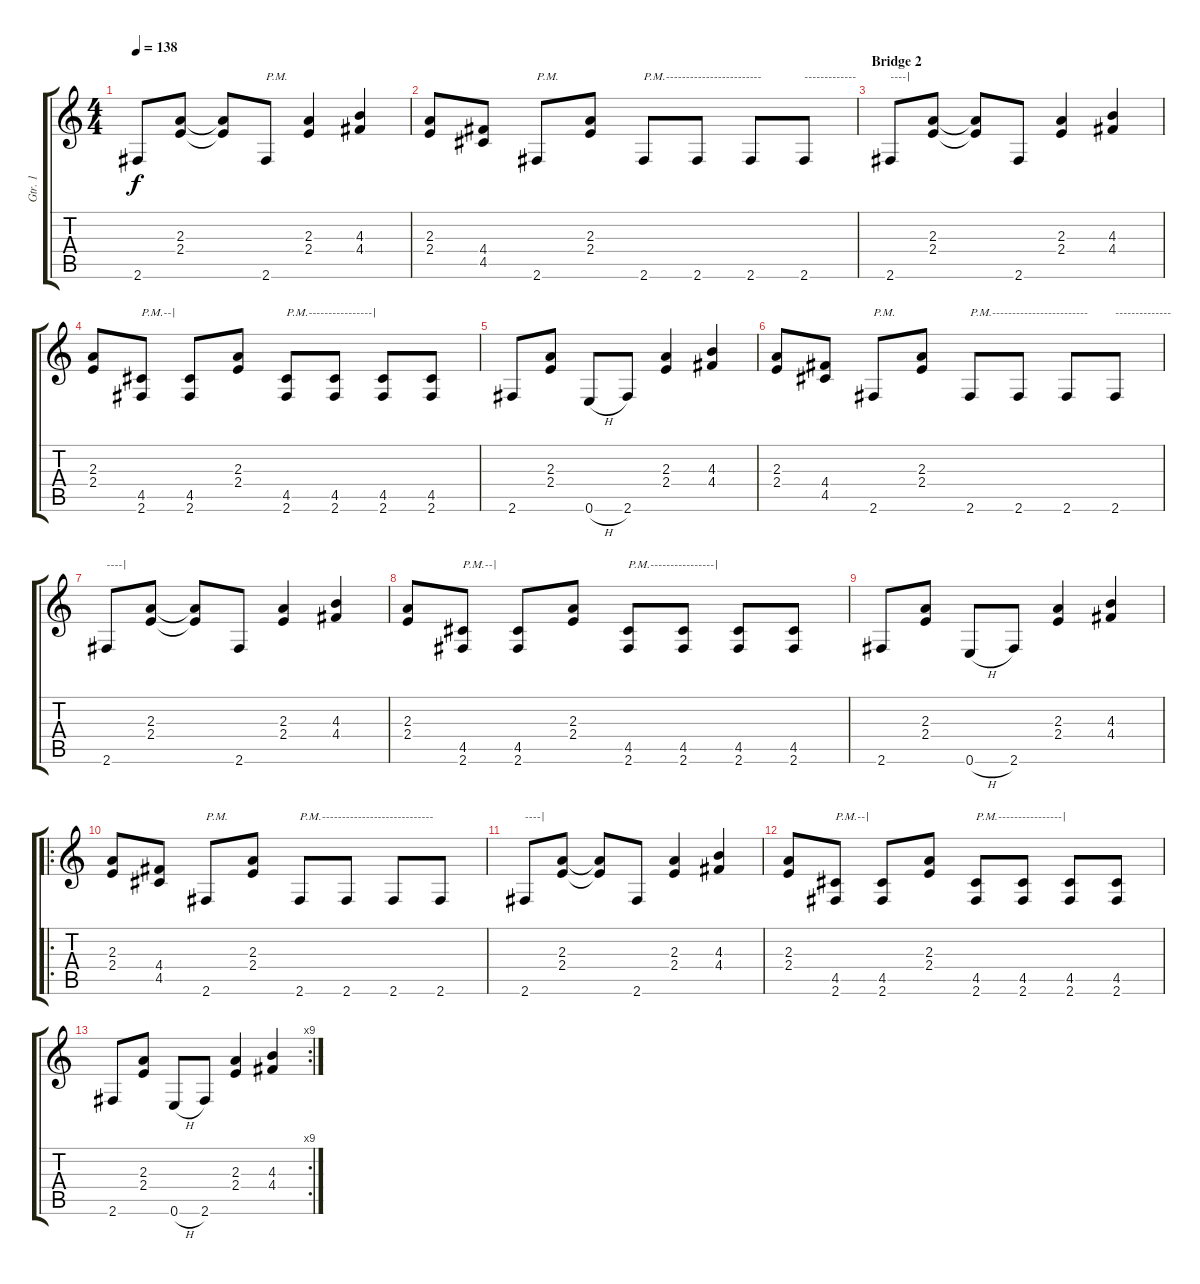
\track ("Gtr. 1" "Gtr. 1") {instrument overdrivenguitar}
\staff {score tabs}
\tuning (E4 B3 G3 D3 A2 E2) {hide}
\ts (4 4)
\tempo 138
\clef g2
\ks c
2.6.8{dy f} (2.3 2.4).8 (2.3{t} 2.4{t}).8 2.6.8{txt "P.M."} (2.3 2.4).4 (4.3 4.4).4 |
(2.3 2.4).8 (4.4 4.5).8 2.6.8{txt "P.M."} (2.3 2.4).8 2.6.8{txt "P.M.------------------------"} 2.6.8 2.6.8 2.6.8{txt "-------------"} |
\section ("" "Bridge 2")
2.6.8{txt "----|"} (2.3 2.4).8 (2.3{t} 2.4{t}).8 2.6.8 (2.3 2.4).4 (4.3 4.4).4 |
(2.3 2.4).8 (4.5 2.6).8{txt "P.M.--|"} (4.5 2.6).8 (2.3 2.4).8 (4.5 2.6).8{txt "P.M.----------------|"} (4.5 2.6).8 (4.5 2.6).8 (4.5 2.6).8 |
2.6.8 (2.3 2.4).8 0.6{h}.8 2.6.8 (2.3 2.4).4 (4.3 4.4).4 |
(2.3 2.4).8 (4.4 4.5).8 2.6.8{txt "P.M."} (2.3 2.4).8 2.6.8{txt "P.M.------------------------"} 2.6.8 2.6.8 2.6.8{txt "--------------"} |
2.6.8{txt "----|"} (2.3 2.4).8 (2.3{t} 2.4{t}).8 2.6.8 (2.3 2.4).4 (4.3 4.4).4 |
(2.3 2.4).8 (4.5 2.6).8{txt "P.M.--|"} (4.5 2.6).8 (2.3 2.4).8 (4.5 2.6).8{txt "P.M.----------------|"} (4.5 2.6).8 (4.5 2.6).8 (4.5 2.6).8 |
2.6.8 (2.3 2.4).8 0.6{h}.8 2.6.8 (2.3 2.4).4 (4.3 4.4).4 |
\ro
(2.3 2.4).8 (4.4 4.5).8 2.6.8{txt "P.M."} (2.3 2.4).8 2.6.8{txt "P.M.----------------------------"} 2.6.8 2.6.8 2.6.8 |
2.6.8{txt "----|"} (2.3 2.4).8 (2.3{t} 2.4{t}).8 2.6.8 (2.3 2.4).4 (4.3 4.4).4 |
(2.3 2.4).8 (4.5 2.6).8{txt "P.M.--|"} (4.5 2.6).8 (2.3 2.4).8 (4.5 2.6).8{txt "P.M.----------------|"} (4.5 2.6).8 (4.5 2.6).8 (4.5 2.6).8 |
\rc 9
2.6.8 (2.3 2.4).8 0.6{h}.8 2.6.8 (2.3 2.4).4 (4.3 4.4).4
